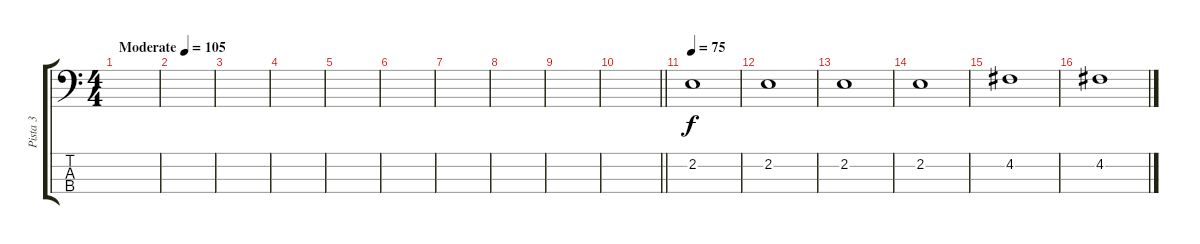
\track ("Pista 3" "Pista 3") {instrument electricbassfinger}
\staff {score tabs}
\tuning (G2 D2 A1 E1) {hide}
\ts (4 4)
\tempo (105 "Moderate")
\clef f4
\ks c
|
|
|
|
|
|
|
|
|
\barLineRight lightlight
|
\tempo 75
2.2.1 |
2.2.1 |
2.2.1 |
2.2.1 |
4.2.1 |
4.2.1
